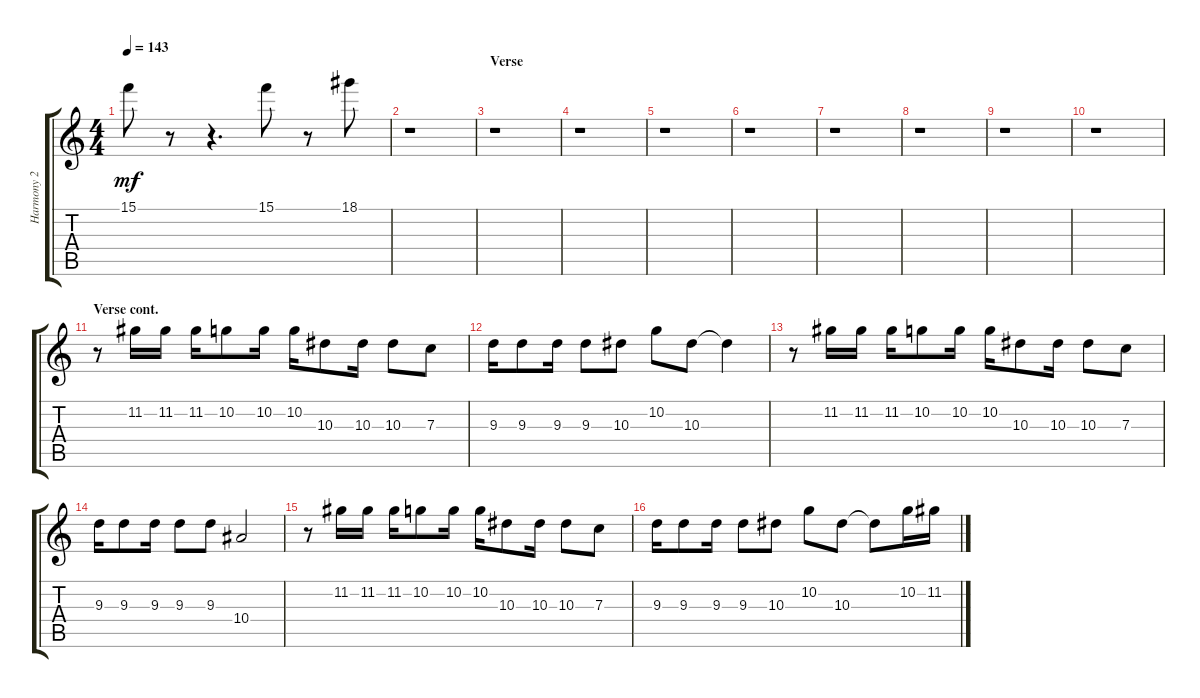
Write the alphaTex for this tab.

\track ("Harmony 2" "Harmony 2") {instrument overdrivenguitar}
\staff {score tabs}
\tuning (D4 A3 F3 C3 G2 C2) {hide}
\ts (4 4)
\tempo 143
\clef g2
\ks aminor
15.1.8{dy mf} r.8 r.4{d} 15.1.8 r.8 18.1.8 |
r.1 |
\section ("" "Verse")
r.1 |
r.1 |
r.1 |
r.1 |
r.1 |
r.1 |
r.1 |
r.1 |
\section ("" "Verse cont.")
r.8 11.2.16 11.2.16 11.2.16 10.2.8 10.2.16 10.2.16 10.3.8 10.3.16 10.3.8 7.3.8 |
9.3.16 9.3.8 9.3.16 9.3.8 10.3.8 10.2.8 10.3.8 10.3{t}.4 |
r.8 11.2.16 11.2.16 11.2.16 10.2.8 10.2.16 10.2.16 10.3.8 10.3.16 10.3.8 7.3.8 |
9.3.16 9.3.8 9.3.16 9.3.8 9.3.8 10.4.2 |
r.8 11.2.16 11.2.16 11.2.16 10.2.8 10.2.16 10.2.16 10.3.8 10.3.16 10.3.8 7.3.8 |
9.3.16 9.3.8 9.3.16 9.3.8 10.3.8 10.2.8 10.3.8 10.3{t}.8 10.2.16 11.2.16
